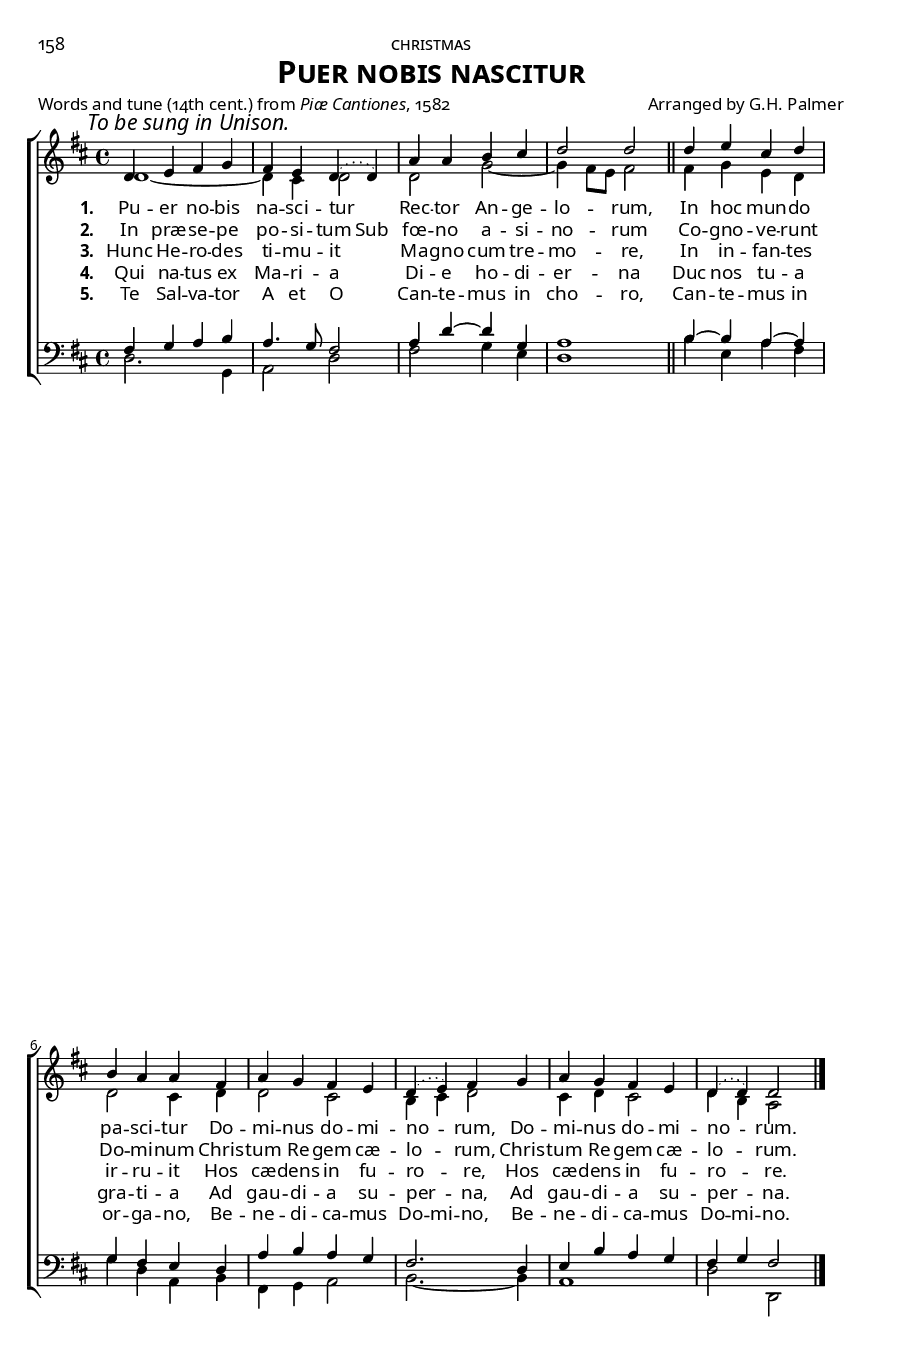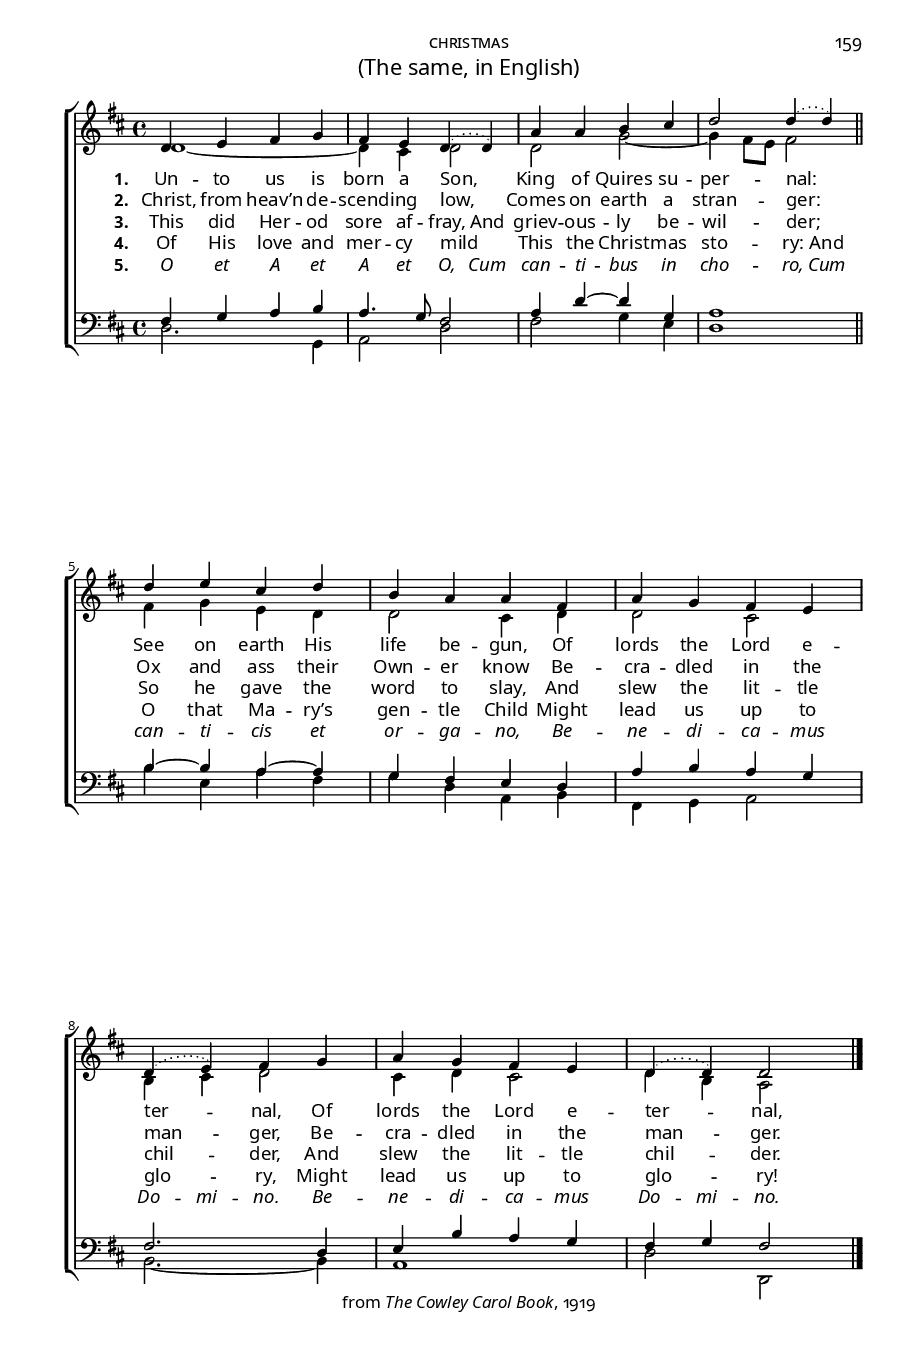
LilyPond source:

\version "2.14.2"
\include "util.ly"
\paper {
  print-all-headers = ##t
  paper-height = 9\in
  paper-width = 6\in
  indent = 0\in
  %system-system-spacing = #'((basic-distance . 10) (padding . 0))
  system-system-spacing =
    #'((basic-distance . 0)
       (minimum-distance . 0)
       (padding . -10)
       (stretchability . 100))
  score-markup-spacing =
    #'((basic-distance . 0)
       (minimum-distance . 0)
       (padding . 0)
       (stretchability . 75))
  markup-system-spacing = 
    #'((basic-distance . 0)
       (minimum-distance . 0)
       (padding . 0)
       (stretchability . 0))
  last-bottom-spacing = 
    #'((basic-distance . 0)
       (minimum-distance . 0)
       (padding . -0.5)
       (stretchability . 0))
  ragged-last-bottom = ##f
  ragged-bottom = ##f
  two-sided = ##t
  inner-margin = 0.5\in
  outer-margin = 0.25\in
  top-margin = 0.25\in
  bottom-margin = 0.25\in
  first-page-number = #158
  print-first-page-number = ##t
  headerLine = \markup{\override #'(font-name . "Garamond Premier Pro") \smallCapsOldStyle"christmas"}
  oddHeaderMarkup = \markup\fill-line{
     \override #'(font-name . "Garamond Premier Pro")\abs-fontsize #8.5
     \combine 
        \fill-line{"" \on-the-fly #print-page-number-check-first
        \oldStylePageNum""
        }
        \fill-line{\headerLine}
  }
  evenHeaderMarkup = \markup {
     \override #'(font-name . "Garamond Premier Pro")\abs-fontsize #8.5
     \combine
        \on-the-fly #print-page-number-check-first
        \oldStylePageNum""
        \fill-line{\headerLine}
  }
}
#(set-global-staff-size 14.8) \paper{ #(define fonts (make-pango-font-tree "GoudyOlSt BT" "Garamond Premier Pro" "Garamond Premier Pro" (/ 14.8 20))) }
global = {
  \key d \major
  \time 4/4
  \autoBeamOff
  \override DynamicLineSpanner #'staff-padding = #0.0
  \override DynamicLineSpanner #'Y-extent = #'(-1 . 1)
}

sopMusic = \relative c' {
  \once \override Score.RehearsalMark #'self-alignment-X = #LEFT
  \mark \markup\italic"To be sung in Unison."
  d4 e fis g |
  fis e \slurDotted d4( d) |
  a'4 a b cis |
  d2 d2 \bar "||"
  d4 e cis d |
  
  b a a fis |
  a g fis e |
  d( e) fis g |
  a g fis e |
  d4( d) d2 \bar "|."
}
sopWords = \lyricmode {
  
}

altoMusic = \relative c' {
  d1~|
  d4 cis d2 |
  d g~ |
  g4 fis8[ e] fis2 \bar "||"
  fis4 g e d |
  
  d2 cis4 d |
  d2 cis |
  b4 cis d2 |
  cis4 d cis2 |
  d4 b a2 \bar "|."
}
altoWords = \lyricmode {
  \set stanza = #"1. "
  Pu -- er no -- bis na -- sci -- tur
  Rec -- tor An -- ge -- lo -- rum,
  In hoc mun -- do pa -- sci -- tur
  Do -- mi -- nus do -- mi -- no -- rum,
  Do -- mi -- nus do -- mi -- no -- rum.
}
altoWordsII = \lyricmode {
  \set stanza = #"2. "
  \set ignoreMelismata = ##t
  In præ -- se -- pe po -- si -- tum
  Sub fœ -- no
  \unset ignoreMelismata
  a -- si -- no -- rum
  Co -- gno -- ve -- runt Do -- mi -- num
  Chris -- tum Re -- gem cæ -- lo -- rum,
  Chris -- tum Re -- gem cæ -- lo -- rum.
}
altoWordsIII = \lyricmode {
  \set stanza = #"3. "
  Hunc He -- ro -- des ti -- mu -- it
  Ma -- gno cum tre -- mo -- re,
  In in -- fan -- tes ir -- ru -- it
  Hos cæ -- dens in fu -- ro -- re,
  Hos cæ -- dens in fu -- ro -- re.
}
altoWordsIV = \lyricmode {
  \set stanza = #"4. "
  Qui na -- tus ex Ma -- ri -- a
  Di -- e ho -- di -- er -- na
  Duc nos tu -- a gra -- ti -- a
  Ad gau -- di -- a su -- per -- na,
  Ad gau -- di -- a su -- per -- na.
}
altoWordsV = \lyricmode {
  \set stanza = #"5. "
  Te Sal -- va -- tor A et O
  Can -- te -- mus in cho -- ro,
  Can -- te -- mus in or -- ga -- no,
  \set ignoreMelismata = ##t
  Be -- ne -- di -- ca -- mus Do -- mi -- no,
  Be -- ne -- di -- ca -- mus Do -- mi -- no.
}
altoWordsVI = \lyricmode {
  \set stanza = #"6. "
  \set ignoreMelismata = ##t
}
tenorMusic = \relative c' {
  fis,4 g a b |
  a4. g8 fis2 |
  a4 d~ d g, |
  a1 \bar "||"
  b4~b a~ a |
  
  g fis e d |
  a' b a g |
  fis2. d4 |
  e b' a g |
  fis g fis2 \bar "|."
}
tenorWords = \lyricmode {

}

bassMusic = \relative c {
  d2. g,4 |
  a2 d |
  fis g4 e |
  d1 \bar "||"
  b'4 e, a fis |
  
  g d a b |
  fis g a2 |
  b2.~ b4 |
  a1 |
  d2 d, \bar "|."
}
bassWords = \lyricmode {

}

pianoRH = \relative c' {
  
}
pianoLH = \relative c' {
  
}

\score {
  <<
   \new ChoirStaff <<
    \new Staff = women <<
      \new Voice = "sopranos" { \voiceOne << \global \sopMusic >> }
      \new Voice = "altos" { \voiceTwo << \global \altoMusic >> }
    >>
    \new Lyrics \with { alignAboveContext = #"women" \override VerticalAxisGroup #'nonstaff-relatedstaff-spacing = #'((basic-distance . 1))} \lyricsto "sopranos" \sopWords
    \new Lyrics = "altosVI"  \with { alignBelowContext = #"women" } \lyricsto "sopranos" \altoWordsVI
    \new Lyrics = "altosV"  \with { alignBelowContext = #"women" } \lyricsto "sopranos" \altoWordsV
    \new Lyrics = "altosIV"  \with { alignBelowContext = #"women" } \lyricsto "sopranos" \altoWordsIV
    \new Lyrics = "altosIII"  \with { alignBelowContext = #"women" } \lyricsto "sopranos" \altoWordsIII
    \new Lyrics = "altosII"  \with { alignBelowContext = #"women" } \lyricsto "sopranos" \altoWordsII
    \new Lyrics = "altos"  \with { alignBelowContext = #"women" } \lyricsto "sopranos" \altoWords
   \new Staff = men <<
      \clef bass
      \new Voice = "tenors" { \voiceOne << \global \tenorMusic >> }
      \new Voice = "basses" { \voiceTwo << \global \bassMusic >> }
    >>
    \new Lyrics \with { alignAboveContext = #"men" \override VerticalAxisGroup #'nonstaff-relatedstaff-spacing = #'((basic-distance . 1)) } \lyricsto "tenors" \tenorWords
    \new Lyrics \with { alignBelowContext = #"men" \override VerticalAxisGroup #'nonstaff-relatedstaff-spacing = #'((basic-distance . 1)) } \lyricsto "basses" \bassWords
  >>
%    \new PianoStaff << \new Staff { \new Voice { \pianoRH } } \new Staff { \clef "bass" \pianoLH } >>
  >>
  \layout {
%6.14 \context {\Lyrics\override LyricText #'font-size = #0.9 }
    \context {
      \Score
      %\override SpacingSpanner #'base-shortest-duration = #(ly:make-moment 1 8)
      %\override SpacingSpanner #'common-shortest-duration = #(ly:make-moment 1 4)
    }
    \context {
      % Remove all empty staves
      % \Staff \RemoveEmptyStaves \override VerticalAxisGroup #'remove-first = ##t
    }
    \context {
      \Lyrics
      \override LyricText #'X-offset = #center-on-word
    }
  }
  \header {
    title = \markup{\override #'(font-name . "Garamond Premier Pro Semibold"){ \abs-fontsize #15 \smallCapsOldStyle"Puer nobis nascitur"}}
    poet = \markup\concat{\oldStyleNum"Words and tune (14th cent.) from " \italic"Piæ Cantiones" \oldStyleNum", 1582"}
    composer = \markup\oldStyleNum"Arranged by G.H. Palmer"
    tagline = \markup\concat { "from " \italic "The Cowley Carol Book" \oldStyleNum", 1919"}
  }
}












global = {
  \key d \major
  \time 4/4
  \autoBeamOff
  \override DynamicLineSpanner #'staff-padding = #0.0
  \override DynamicLineSpanner #'Y-extent = #'(-1 . 1)
}

sopMusic = \relative c' {
  d4 e fis g |
  fis e \slurDotted d4( d) |
  a'4 a b cis |
  d2 d4( d) \bar "||"
  d4 e cis d |
  
  b a a fis |
  a g fis e |
  d( e) fis g |
  a g fis e |
  d4( d) d2 \bar "|."
}
sopWords = \lyricmode {
  
}

altoMusic = \relative c' {
  d1~|
  d4 cis d2 |
  d g~ |
  g4 fis8[ e] fis2 \bar "||"
  fis4 g e d |
  
  d2 cis4 d |
  d2 cis |
  b4 cis d2 |
  cis4 d cis2 |
  d4 b a2 \bar "|."
}
altoWords = \lyricmode {
  \set stanza = #"1. "
  \set ignoreMelismata = ##t
  Un -- to us is born a Son, _
  King of Quires su -- per -- nal: _
  \unset ignoreMelismata
  See on earth His life be -- gun,
  Of lords the Lord e -- ter -- nal,
  Of lords the Lord e -- ter -- nal,
}
altoWordsII = \lyricmode {
  \set stanza = #"2. "
  Christ, from heav’n de -- scend -- ing low,
  Comes on earth a stran -- ger:
  Ox and ass their Own -- er know
  Be -- cra -- dled in the man -- ger,
  Be -- cra -- dled in the man -- ger.

}
altoWordsIII = \lyricmode {
  \set stanza = #"3. "
  \set ignoreMelismata = ##t
  This did Her -- od sore af -- fray,
  \unset ignoreMelismata
  And griev -- ous -- ly be -- wil -- der;
  So he gave the word to slay,
  And slew the lit -- tle chil -- der,
  And slew the lit -- tle chil -- der.
}
altoWordsIV = \lyricmode {
  \set stanza = #"4. "
  Of His love and mer -- cy mild
  \set ignoreMelismata = ##t
  This the Christ -- mas sto -- ry:
  \unset ignoreMelismata
  And O that Ma -- ry’s gen -- tle Child
  Might lead us up to glo -- ry,
  Might lead us up to glo -- ry!
  
}
altoWordsV = \lyricmode {
  \set stanza = #"5. "
  \set ignoreMelismata = ##t
  \markup\italic O \markup\italic et \markup\italic A \markup\italic et \markup\italic A \markup\italic et \markup\italic O,
  \markup\italic Cum \markup\italic can -- \markup\italic ti -- \markup\italic bus \markup\italic in \markup\italic cho -- \markup\italic ro,
  \markup\italic Cum \markup\italic can -- \markup\italic ti -- \markup\italic cis \markup\italic et \markup\italic or -- \markup\italic ga -- \markup\italic no,
  \markup\italic Be -- \markup\italic ne -- \markup\italic di -- \markup\italic ca -- \markup\italic mus \markup\italic Do -- \markup\italic mi -- \markup\italic no.
  \markup\italic Be -- \markup\italic ne -- \markup\italic di -- \markup\italic ca -- \markup\italic mus \markup\italic Do -- \markup\italic mi -- \markup\italic no.
}
altoWordsVI = \lyricmode {
  \set stanza = #"6. "
  \set ignoreMelismata = ##t
}
tenorMusic = \relative c' {
  fis,4 g a b |
  a4. g8 fis2 |
  a4 d~ d g, |
  a1 \bar "||"
  b4~b a~ a |
  
  g fis e d |
  a' b a g |
  fis2. d4 |
  e b' a g |
  fis g fis2 \bar "|."
}
tenorWords = \lyricmode {

}

bassMusic = \relative c {
  d2. g,4 |
  a2 d |
  fis g4 e |
  d1 \bar "||"
  b'4 e, a fis |
  
  g d a b |
  fis g a2 |
  b2.~ b4 |
  a1 |
  d2 d, \bar "|."
}
bassWords = \lyricmode {

}

pianoRH = \relative c' {
  
}
pianoLH = \relative c' {
  
}

\score {
  <<
   \new ChoirStaff <<
    \new Staff = women <<
      \new Voice = "sopranos" { \voiceOne << \global \sopMusic >> }
      \new Voice = "altos" { \voiceTwo << \global \altoMusic >> }
    >>
    \new Lyrics \with { alignAboveContext = #"women" \override VerticalAxisGroup #'nonstaff-relatedstaff-spacing = #'((basic-distance . 1))} \lyricsto "sopranos" \sopWords
    \new Lyrics = "altosVI"  \with { alignBelowContext = #"women" } \lyricsto "sopranos" \altoWordsVI
    \new Lyrics = "altosV"  \with { alignBelowContext = #"women" } \lyricsto "sopranos" \altoWordsV
    \new Lyrics = "altosIV"  \with { alignBelowContext = #"women" } \lyricsto "sopranos" \altoWordsIV
    \new Lyrics = "altosIII"  \with { alignBelowContext = #"women" } \lyricsto "sopranos" \altoWordsIII
    \new Lyrics = "altosII"  \with { alignBelowContext = #"women" } \lyricsto "sopranos" \altoWordsII
    \new Lyrics = "altos"  \with { alignBelowContext = #"women" } \lyricsto "sopranos" \altoWords
   \new Staff = men <<
      \clef bass
      \new Voice = "tenors" { \voiceOne << \global \tenorMusic >> }
      \new Voice = "basses" { \voiceTwo << \global \bassMusic >> }
    >>
    \new Lyrics \with { alignAboveContext = #"men" \override VerticalAxisGroup #'nonstaff-relatedstaff-spacing = #'((basic-distance . 1)) } \lyricsto "tenors" \tenorWords
    \new Lyrics \with { alignBelowContext = #"men" \override VerticalAxisGroup #'nonstaff-relatedstaff-spacing = #'((basic-distance . 1)) } \lyricsto "basses" \bassWords
  >>
%    \new PianoStaff << \new Staff { \new Voice { \pianoRH } } \new Staff { \clef "bass" \pianoLH } >>
  >>
  \layout {
%6.14 \context {\Lyrics\override LyricText #'font-size = #0.9 }
    #(define fonts (make-pango-font-tree "GoudyOlSt BT" "Garamond Premier Pro" "Garamond Premier Pro" (/ 14.5 20)))
    \context {
      \Score
      %\override SpacingSpanner #'base-shortest-duration = #(ly:make-moment 1 8)
      %\override SpacingSpanner #'common-shortest-duration = #(ly:make-moment 1 4)
    }
    \context {
      % Remove all empty staves
      % \Staff \RemoveEmptyStaves \override VerticalAxisGroup #'remove-first = ##t
    }
    \context {
      \Lyrics
      \override LyricText #'X-offset = #center-on-word
    }
  }
  \header {
    %title = \markup{\override #'(font-name . "Garamond Premier Pro Semibold"){ \abs-fontsize #15 \smallCapsOldStyle"Unto us is born a Son"}}
    subtitle = \markup{\override #'(font-name . "Garamond Premier Pro"){ \abs-fontsize #10.5 "(The same, in English)"}}
    %poet = \markup{\oldStyleNum"Words and tune (14th cent.) from" \italic"Piæ Cantiones," 1582}
    %composer = \markup\oldStyleNum"Arranged by G.H. Palmer"
  }
}
\header{    tagline = \markup\concat { "from " \italic "The Cowley Carol Book" \oldStyleNum", 1919"}}

